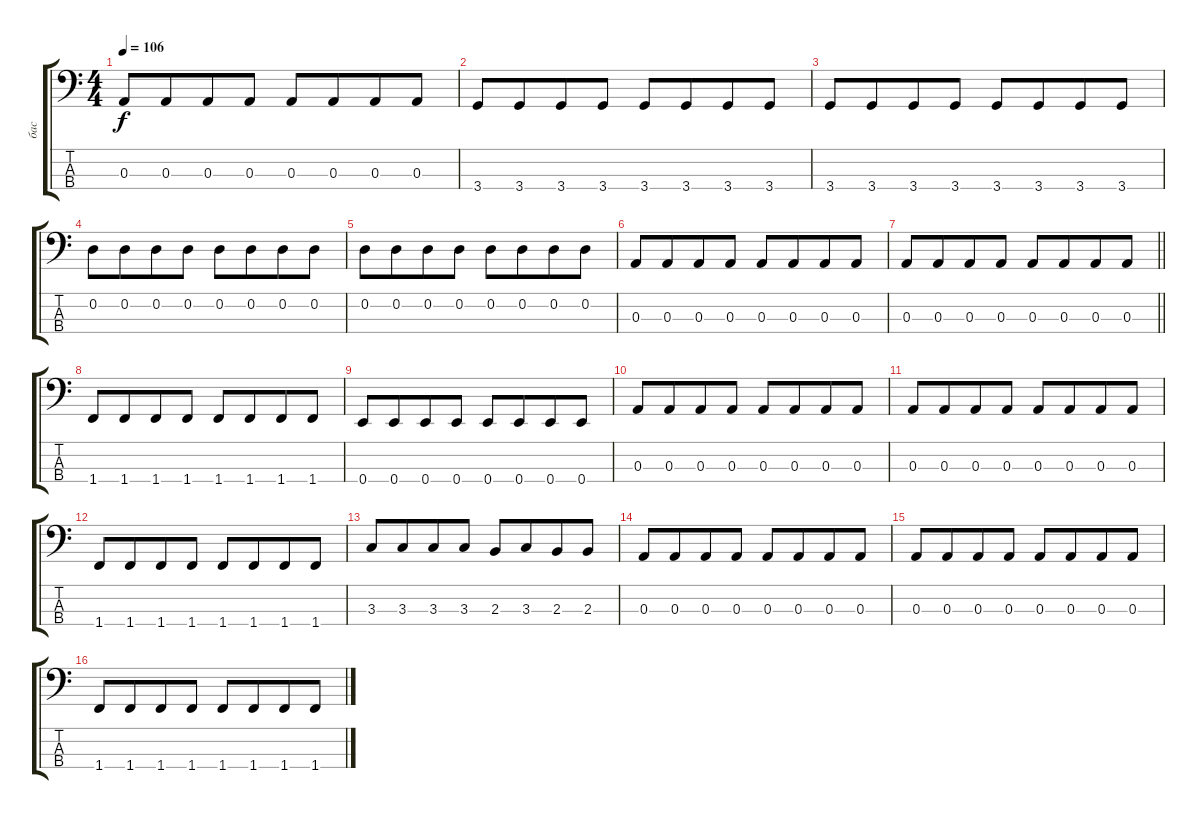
\track ("бас" "бас") {instrument electricbassfinger}
\staff {score tabs}
\tuning (G2 D2 A1 E1) {hide}
\ts (4 4)
\tempo 106
\clef f4
\ks aminor
0.3.8{dy f} 0.3.8{beam merge} 0.3.8 0.3.8 0.3.8 0.3.8{beam merge} 0.3.8 0.3.8 |
3.4.8 3.4.8{beam merge} 3.4.8 3.4.8 3.4.8 3.4.8{beam merge} 3.4.8 3.4.8 |
3.4.8 3.4.8{beam merge} 3.4.8 3.4.8 3.4.8 3.4.8{beam merge} 3.4.8 3.4.8 |
0.2.8 0.2.8{beam merge} 0.2.8 0.2.8 0.2.8 0.2.8{beam merge} 0.2.8 0.2.8 |
0.2.8 0.2.8{beam merge} 0.2.8 0.2.8 0.2.8 0.2.8{beam merge} 0.2.8 0.2.8 |
0.3.8 0.3.8{beam merge} 0.3.8 0.3.8 0.3.8 0.3.8{beam merge} 0.3.8 0.3.8 |
\barLineRight lightlight
0.3.8 0.3.8{beam merge} 0.3.8 0.3.8 0.3.8 0.3.8{beam merge} 0.3.8 0.3.8 |
\section ("" "")
1.4.8 1.4.8{beam merge} 1.4.8 1.4.8 1.4.8 1.4.8{beam merge} 1.4.8 1.4.8 |
0.4.8 0.4.8{beam merge} 0.4.8 0.4.8 0.4.8 0.4.8{beam merge} 0.4.8 0.4.8 |
0.3.8 0.3.8{beam merge} 0.3.8 0.3.8 0.3.8 0.3.8{beam merge} 0.3.8 0.3.8 |
0.3.8 0.3.8{beam merge} 0.3.8 0.3.8 0.3.8 0.3.8{beam merge} 0.3.8 0.3.8 |
1.4.8 1.4.8{beam merge} 1.4.8 1.4.8 1.4.8 1.4.8{beam merge} 1.4.8 1.4.8 |
3.3.8 3.3.8{beam merge} 3.3.8 3.3.8 2.3.8 3.3.8{beam merge} 2.3.8 2.3.8 |
0.3.8 0.3.8{beam merge} 0.3.8 0.3.8 0.3.8 0.3.8{beam merge} 0.3.8 0.3.8 |
0.3.8 0.3.8{beam merge} 0.3.8 0.3.8 0.3.8 0.3.8{beam merge} 0.3.8 0.3.8 |
1.4.8 1.4.8{beam merge} 1.4.8 1.4.8 1.4.8 1.4.8{beam merge} 1.4.8 1.4.8
